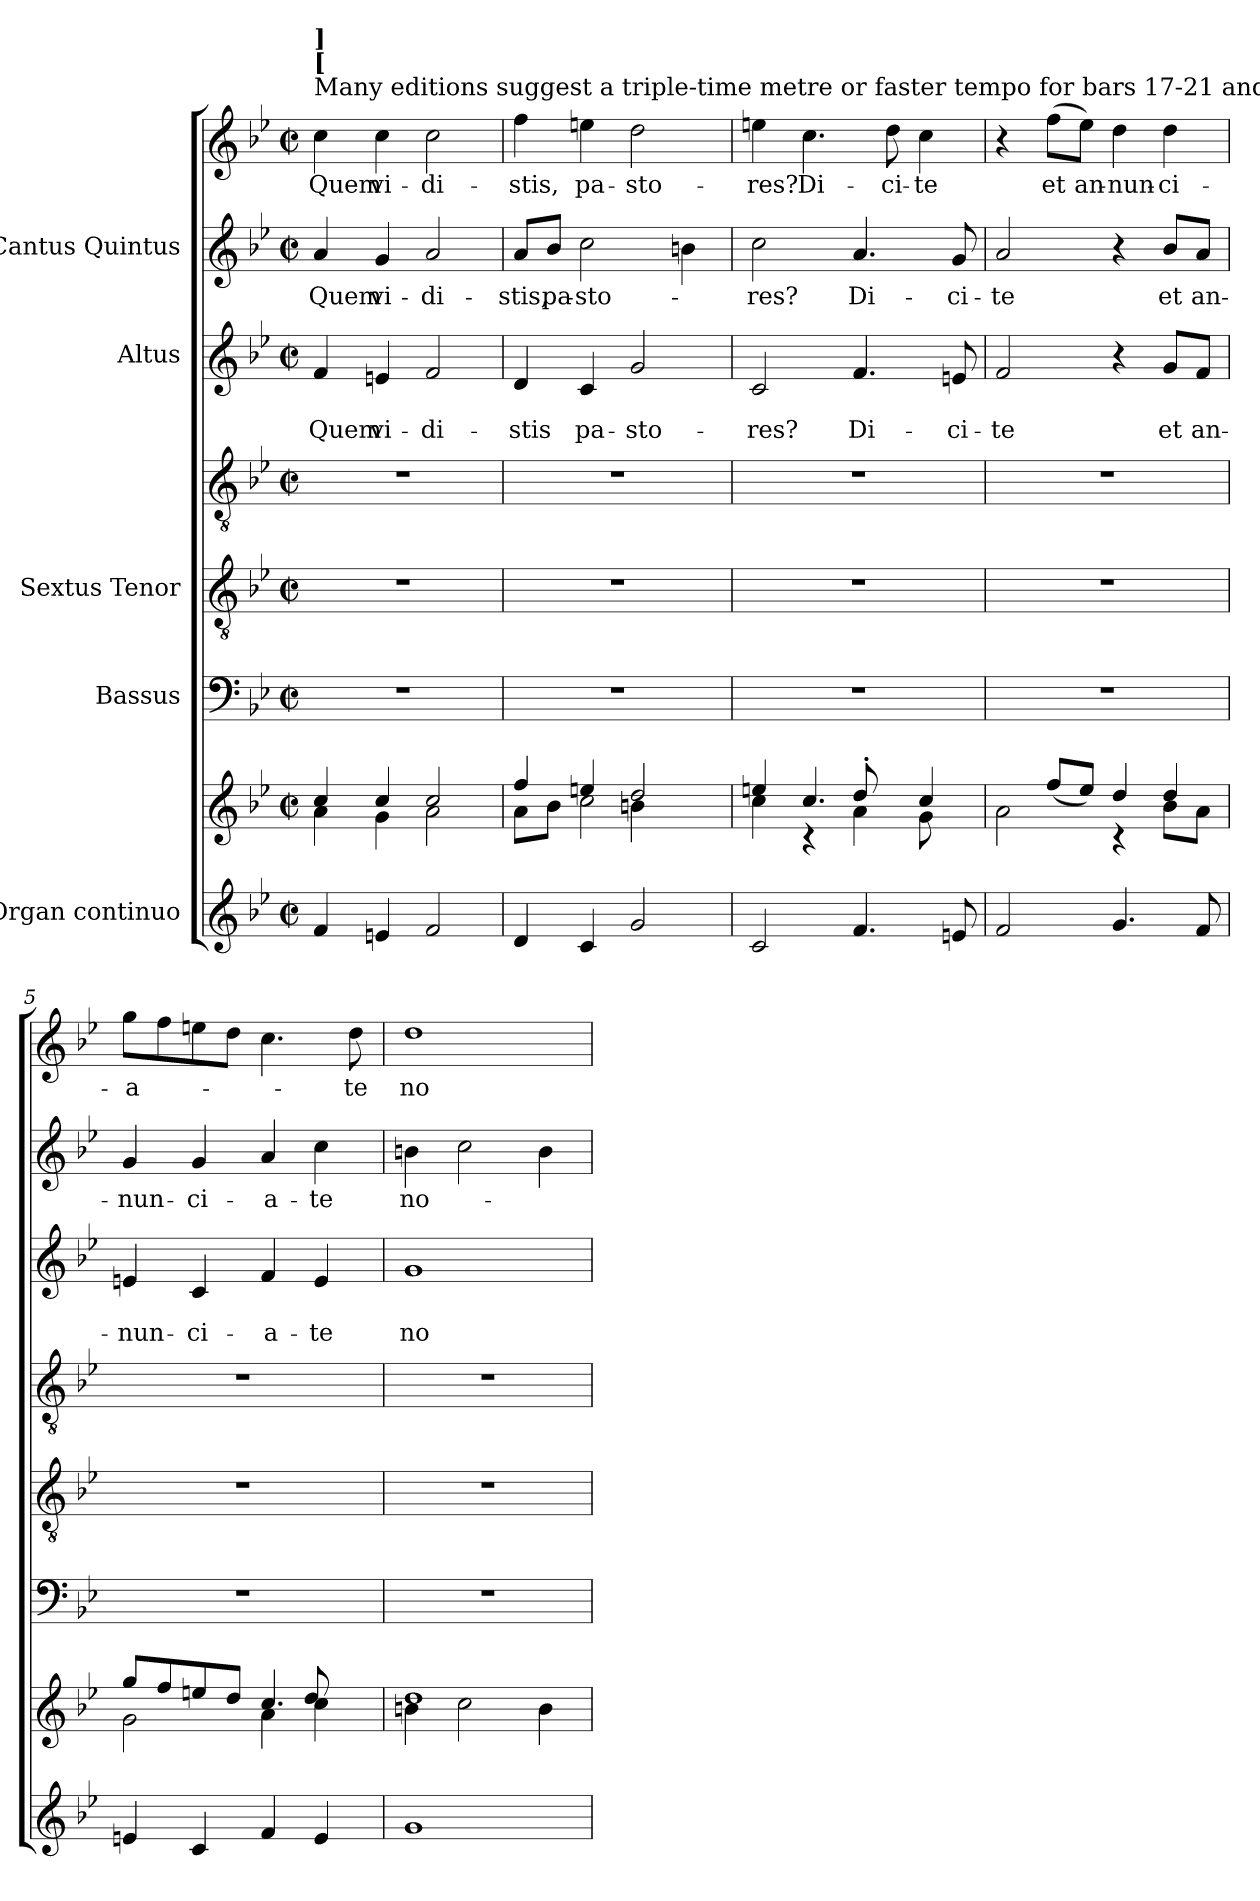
**kern	**kern	**kern	**kern	**kern	**kern	**text	**text	**kern	**text	**kern	**text
*part5	*part5	*part4	*part3	*part3	*part2	*part2	*part2	*part1	*part1	*part1	*part1
*staff8	*staff7	*staff6	*staff5	*staff4	*staff3	*staff3	*staff3	*staff2	*staff2	*staff1	*staff1
*I"Organ continuo	*	*I"Bassus	*I"Sextus Tenor	*	*I"Altus	*	*	*I"Cantus Quintus	*	*	*
*clefG2	*clefG2	*clefF4	*clefGv2	*clefGv2	*clefG2	*	*	*clefG2	*	*clefG2	*
*k[b-e-]	*k[b-e-]	*k[b-e-]	*k[b-e-]	*k[b-e-]	*k[b-e-]	*	*	*k[b-e-]	*	*k[b-e-]	*
*B-:	*B-:	*B-:	*B-:	*B-:	*B-:	*	*	*B-:	*	*B-:	*
*M2/2	*M2/2	*M2/2	*M2/2	*M2/2	*M2/2	*	*	*M2/2	*	*M2/2	*
*met(c|)	*met(c|)	*met(c|)	*met(c|)	*met(c|)	*met(c|)	*	*	*met(c|)	*	*met(c|)	*
*MM160	*MM160	*MM160	*MM160	*MM160	*MM160	*	*	*MM160	*	*MM160	*
=1	=1	=1	=1	=1	=1	=1	=1	=1	=1	=1	=1
*	*^	*	*	*	*	*	*	*	*	*	*
!	!	!	!	!	!	!	!	!	!	!	!LO:TX:a:t=Many editions suggest a triple-time metre or faster tempo for bars 17-21 and 46-51, but there is nothing in the source to	!
!	!	!	!	!	!	!	!	!	!	!	!LO:TX:a:B:t=[	!
!	!	!	!	!	!	!	!	!	!	!	!LO:TX:a:B:t=]	!
!	!	!	!	!	!	!	!	!LO:LY:b	!	!LO:LY:b	!	!LO:LY:b
4f/	4cc/	4a\	1r	1r	1r	4f/	.	Quem	4a/	-Quem	4cc\	Quem
!	!	!	!	!	!	!	!	!LO:LY:b	!	!LO:LY:b	!	!LO:LY:b
4en/	4cc/	4g\	.	.	.	4en/	.	vi-	4g/	vi-	4cc\	vi-
!	!	!	!	!	!	!	!	!LO:LY:b:rj	!	!LO:LY:b:rj	!	!LO:LY:b:rj
2f/	2cc/	2a\	.	.	.	2f/	.	-di-	2a/	-di-	2cc\	-di-
=2	=2	=2	=2	=2	=2	=2	=2	=2	=2	=2	=2	=2
*	*	*^	*	*	*	*	*	*	*	*	*	*
!	!	!	!	!	!	!	!	!	!LO:LY:b	!	!LO:LY:b	!	!LO:LY:b
4d/	8a\L	4ff/	2ryy	1r	1r	1r	4d/	.	-stis	8a/L	-stis,	4ff\	-stis,
!	!	!	!	!	!	!	!	!	!	!	!LO:LY:b	!	!
.	8b-\J	.	.	.	.	.	.	.	.	8b-/J	pa-	.	.
!	!	!	!	!	!	!	!	!	!LO:LY:b	!	!LO:LY:b	!	!LO:LY:b
4c/	4een/	2cc\	.	.	.	.	4c/	.	pa-	2cc\	-sto-	4een\	pa-
!	!	!	!	!	!	!	!	!	!LO:LY:b:rj	!	!	!	!LO:LY:b:rj
2g/	2dd/	.	4bn\	.	.	.	2g/	.	-sto-	.	.	2dd\	-sto-
.	.	4ryy	4ryy	.	.	.	.	.	.	4bn\	.	.	.
=3	=3	=3	=3	=3	=3	=3	=3	=3	=3	=3	=3	=3	=3
!	!	!	!	!	!	!	!	!	!LO:LY:b	!	!LO:LY:b	!	!LO:LY:b
2c/	4cc\	4een/	2ryy	1r	1r	1r	2c/	.	-res?	2cc\	res?	4een\	-res?
!	!	!	!	!	!	!	!	!	!	!	!	!	!LO:LY:b
.	4rc	4.cc/	.	.	.	.	.	.	.	.	.	4.cc\	Di-
!	!	!	!	!	!	!	!	!	!LO:LY:b	!	!LO:LY:b	!	!
4.f/	4a\	.	8dd'>/	.	.	.	4.f/	.	Di-	4.a/	Di-	.	.
!	!	!	!	!	!	!	!	!	!	!	!	!	!LO:LY:b
.	.	4.ryy	8ryy	.	.	.	.	.	.	.	.	8dd\	-ci-
!	!	!	!	!	!	!	!	!	!	!	!	!	!LO:LY:b:rj
.	8g\	.	4cc/	.	.	.	.	.	.	.	.	4cc\	-te
!	!	!	!	!	!	!	!	!	!LO:LY:b	!	!LO:LY:b	!	!
8en/	8ryy	.	.	.	.	.	8en/	.	-ci-	8g/	-ci-	.	.
*	*	*v	*v	*	*	*	*	*	*	*	*	*	*
=4	=4	=4	=4	=4	=4	=4	=4	=4	=4	=4	=4	=4
!	!	!	!	!	!	!	!	!LO:LY:b	!	!LO:LY:b	!	!
2f/	2a\	4ryy	1r	1r	1r	2f/	.	-te	2a/	-te	4r	.
!	!	!	!	!	!	!	!	!	!	!	!	!LO:LY:b
.	.	(>8ff/L	.	.	.	.	.	.	.	.	(>8ff\L	-et
!	!	!	!	!	!	!	!	!	!	!	!	!LO:LY:b
.	.	8ee-/J)	.	.	.	.	.	.	.	.	8ee-\J)	an-
!	!	!	!	!	!	!	!	!	!	!	!	!LO:LY:b
4.g/	4rc	4dd/	.	.	.	4r	.	.	4r	.	4dd\	-nun-
!	!	!	!	!	!	!	!	!LO:LY:b	!	!LO:LY:b	!	!LO:LY:b:rj
.	8b-\L	4dd/	.	.	.	8g/L	.	et	8b-/L	et	4dd\	-ci-
!	!	!	!	!	!	!	!	!LO:LY:b	!	!LO:LY:b	!	!
8f/	8a\J	.	.	.	.	8f/J	.	an-	8a/J	an-	.	.
=5	=5	=5	=5	=5	=5	=5	=5	=5	=5	=5	=5	=5
*	*	*^	*	*	*	*	*	*	*	*	*	*
!	!	!	!	!	!	!	!	!	!LO:LY:b	!	!LO:LY:b	!	!LO:LY:b
4en/	2g\	8gg/L	2.ryy	1r	1r	1r	4en/	.	-nun-	4g/	nun-	8gg\L	-a-
.	.	8ff/	.	.	.	.	.	.	.	.	.	8ff\	.
!	!	!	!	!	!	!	!	!	!LO:LY:b	!	!LO:LY:b	!	!
4c/	.	8een/	.	.	.	.	4c/	.	-ci-	4g/	-ci-	8een\	.
.	.	8dd/J	.	.	.	.	.	.	.	.	.	8dd\J	.
!	!	!	!	!	!	!	!	!	!LO:LY:b	!	!LO:LY:b	!	!
4f/	4a\	4.cc/	.	.	.	.	4f/	.	-a-	4a/	-a-	4.cc\	.
!	!	!	!	!	!	!	!	!	!LO:LY:b	!	!LO:LY:b	!	!
4e/	4cc\	.	8dd/	.	.	.	4e/	.	-te	4cc\	-te	.	.
!	!	!	!	!	!	!	!	!	!	!	!	!	!LO:LY:b
.	.	8ryy	8ryy	.	.	.	.	.	.	.	.	8dd\	-te
=6	=6	=6	=6	=6	=6	=6	=6	=6	=6	=6	=6	=6	=6
!	!	!	!	!	!	!	!	!	!LO:LY:b	!	!LO:LY:b	!	!LO:LY:b
*	*	*v	*v	*	*	*	*	*	*	*	*	*	*
1g	1dd	4bn\	1r	1r	1r	1g	.	no-	4bn\	-no-	1dd	no-
.	.	2cc\	.	.	.	.	.	.	2cc\	.	.	.
.	.	4b\	.	.	.	.	.	.	4b\	.	.	.
*	*v	*v	*	*	*	*	*	*	*	*	*	*
=	=	=	=	=	=	=	=	=	=	=	=
*-	*-	*-	*-	*-	*-	*-	*-	*-	*-	*-	*-
